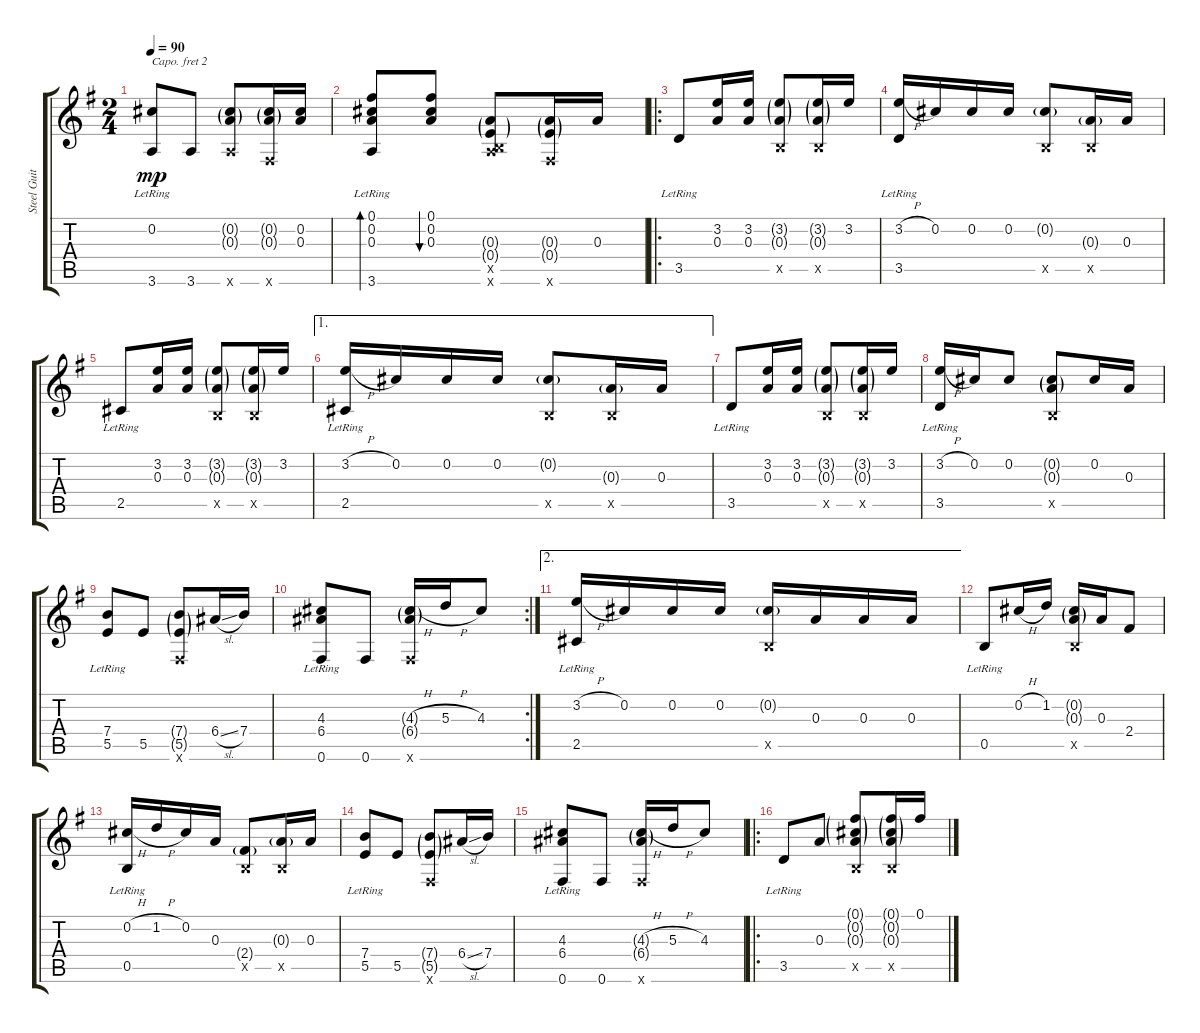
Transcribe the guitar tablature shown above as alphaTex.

\track ("Steel Guitar" "Steel Guit") {instrument acousticguitarsteel}
\staff {score tabs}
\capo 2
\tuning (E4 B3 G3 D3 A2 E2) {hide}
\ts (2 4)
\tempo 90
\clef g2
\ks g
(0.2 3.6{lr}).8{dy mp} 3.6.8 (0.2{g} 0.3{g} 3.6{x}).8 (0.2{g} 0.3{g} 0.6{x}).16 (0.2 0.3).16 |
(0.1 0.2 0.3 3.6{lr}).8{bd 60} (0.1 0.2 0.3).8{bu 60} (0.3{g} 0.4{g} 0.5{x} 3.6{x}).8 (0.3{g} 0.4{g} 0.6{x}).16 0.3.16 |
\ro
3.5{lr}.8 (3.2 0.3).16 (3.2 0.3).16 (3.2{g} 0.3{g} 0.5{x}).8 (3.2{g} 0.3{g} 0.5{x}).16 3.2.16 |
(3.2{h} 3.5{lr}).16 0.2.16 0.2.16 0.2.16 (0.2{g} 0.5{x}).8 (0.3{g} 0.5{x}).16 0.3.16 |
2.5{lr}.8 (3.2 0.3).16 (3.2 0.3).16 (3.2{g} 0.3{g} 0.5{x}).8 (3.2{g} 0.3{g} 0.5{x}).16 3.2.16 |
\ae 1
(3.2{h} 2.5{lr}).16 0.2.16 0.2.16 0.2.16 (0.2{g} 0.5{x}).8 (0.3{g} 0.5{x}).16 0.3.16 |
3.5{lr}.8 (3.2 0.3).16 (3.2 0.3).16 (3.2{g} 0.3{g} 0.5{x}).8 (3.2{g} 0.3{g} 0.5{x}).16 3.2.16 |
(3.2{h} 3.5{lr}).16 0.2.16 0.2.8 (0.2{g} 0.3{g} 0.5{x}).8 0.2.16 0.3.16 |
(7.4 5.5{lr}).8 5.5.8 (7.4{g} 5.5{g} 0.6{x}).8 6.4{sl}.16 7.4.16 |
\rc 2
(4.3 6.4 0.6{lr}).8 0.6.8 (4.3{h g} 6.4{g} 0.6{x}).16 5.3{h}.16 4.3.8 |
\ae 2
(3.2{h} 2.5{lr}).16 0.2.16 0.2.16 0.2.16 (0.2{g} 0.5{x}).16 0.3.16 0.3.16 0.3.16 |
0.5{lr}.8 0.2{h}.16 1.2.16 (0.2{g} 0.3{g} 0.5{x}).16 0.3.16 2.4.8 |
(0.2{h} 0.5{lr}).16 1.2{h}.16 0.2.16 0.3.16 (2.4{g} 0.5{x}).8 (0.3{g} 0.5{x}).16 0.3.16 |
(7.4 5.5{lr}).8 5.5.8 (7.4{g} 5.5{g} 0.6{x}).8 6.4{sl}.16 7.4.16 |
(4.3 6.4 0.6{lr}).8 0.6.8 (4.3{h g} 6.4{g} 0.6{x}).16 5.3{h}.16 4.3.8 |
\ro
3.5{lr}.8 0.3.8 (0.1{g} 0.2{g} 0.3{g} 0.5{x}).8 (0.1{g} 0.2{g} 0.3{g} 0.5{x}).16 0.1.16
